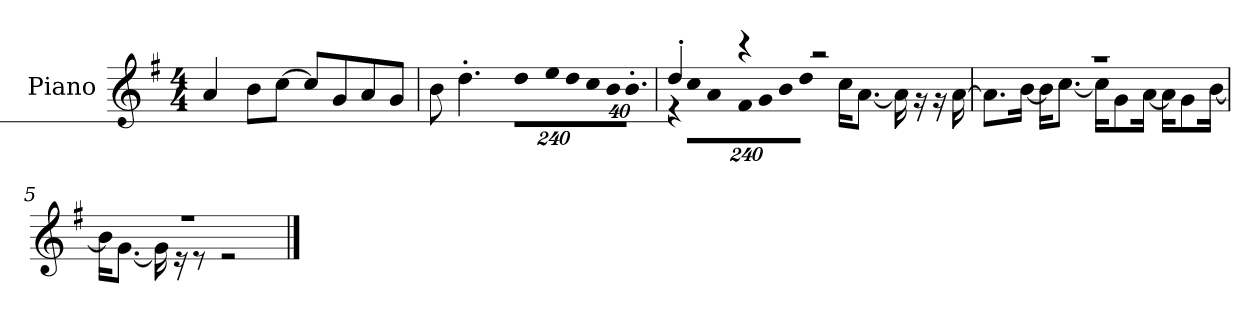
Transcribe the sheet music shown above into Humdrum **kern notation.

**kern
*part1
*staff1
*I"Piano
*I'P-no
*clefG2
*k[f#]
*M4/4
*MM90
=1
4a/
8b\L
[8cc\J
8cc/L]
8g/
8a/
8g/J
=2
8b\
4.dd'\
*Xbrackettup
!LO:N:vis=8
960%137dd\L
!LO:N:vis=16
1920%137ee\L
!LO:N:vis=16
1920%137dd\
!LO:N:vis=16
1920%137cc\
!LO:N:vis=32
640%23b\K
!LO:N:vis=16.
960%103b'\JJ
=3
*^
*	*brackettup
!	!LO:N:vis=32
4dd'/	640%23r
!	!LO:N:vis=16
.	1920%137cc\LL
!	!LO:N:vis=32
.	640%23a\K
!	!LO:N:vis=16
.	1920%137f#\
!	!LO:N:vis=16
.	1920%137g\
4r	.
!	!LO:N:vis=16
.	1920%137b\J
!	!LO:N:vis=8
.	960%137dd\J
2r	16cc\KL
.	[8.a\J
.	16a\]
.	16r
.	16r
.	[16a\
!!LO:LB:g=z	!!
=4	=4
1r	8.a\L]
.	[16b\Jk
.	16b\KL]
.	[8.cc\J
.	16cc\KL]
.	8g\
.	[16a\Jk
.	16a\KL]
.	8g\
.	[16b\Jk
=5	=5
1r	16b\KL]
.	[8.g\J
.	16g\]
.	16r
.	8r
.	2r
*v	*v
==
*-
